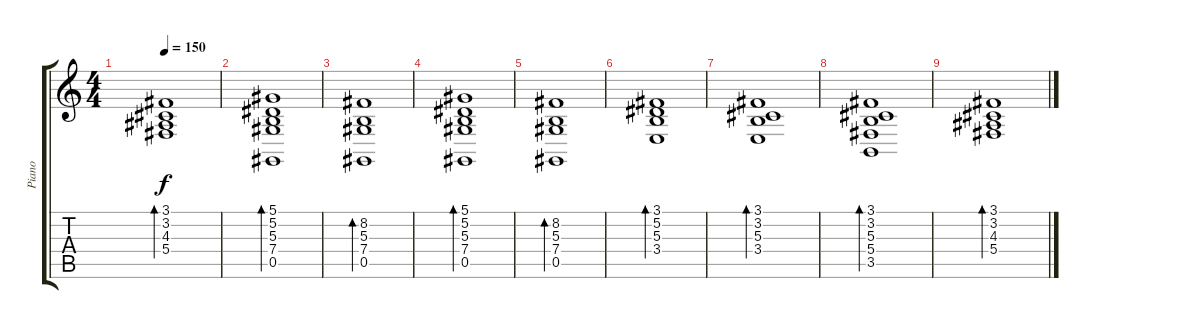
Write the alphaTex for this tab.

\track ("Piano" "Piano") {instrument brightacousticpiano}
\staff {score tabs}
\tuning (Eb4 Bb3 Gb3 Db3 Ab2 Eb2) {hide}
\ts (4 4)
\tempo 150
\clef g2
\ks c
(3.1 3.2 4.3 5.4).1{bd 120 dy f} |
(5.1 5.2 5.3 7.4 0.5).1{bd 120} |
(8.2 5.3 7.4 0.5).1{bd 120} |
(5.1 5.2 5.3 7.4 0.5).1{bd 120} |
(8.2 5.3 7.4 0.5).1{bd 120} |
(3.1 5.2 5.3 3.4).1{bd 120} |
(3.1 3.2 5.3 3.4).1{bd 120} |
(3.1 3.2 5.3 5.4 3.5).1{bd 120} |
(3.1 3.2 4.3 5.4).1{bd 120}
